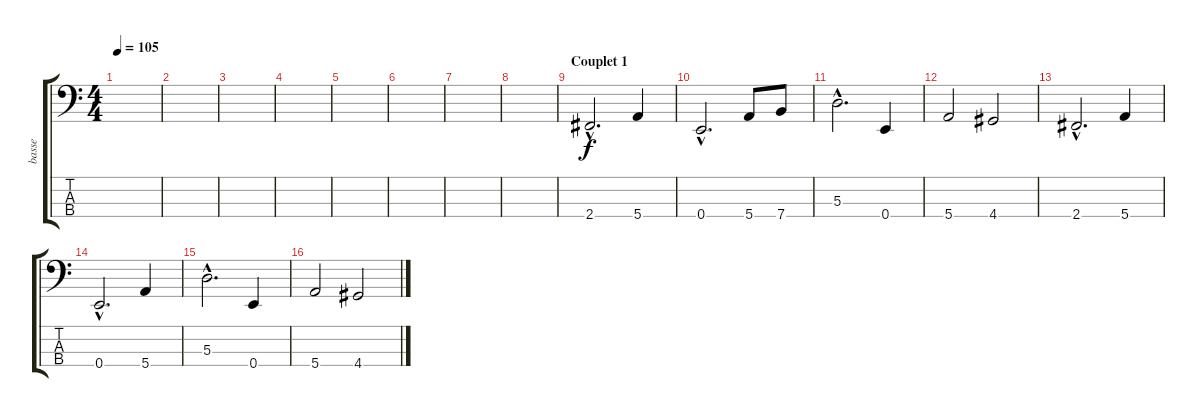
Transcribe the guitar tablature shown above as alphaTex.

\track ("basse" "basse") {instrument electricbassfinger}
\staff {score tabs}
\tuning (G2 D2 A1 E1) {hide}
\ts (4 4)
\tempo 105
\clef f4
\ks c
|
|
|
|
|
|
|
|
\section ("" "Couplet 1")
2.4{hac}.2{d} 5.4.4 |
0.4{hac}.2{d} 5.4.8 7.4.8 |
5.3{hac}.2{d} 0.4.4 |
5.4.2 4.4.2 |
2.4{hac}.2{d} 5.4.4 |
0.4{hac}.2{d} 5.4.4 |
5.3{hac}.2{d} 0.4.4 |
5.4.2 4.4.2
